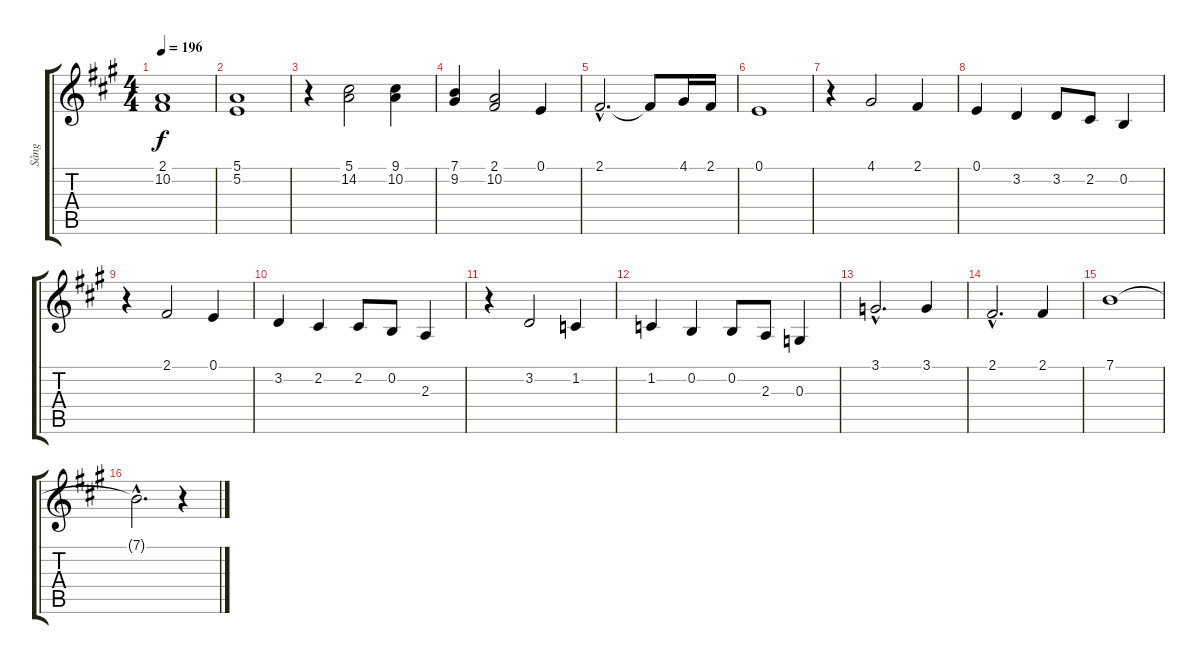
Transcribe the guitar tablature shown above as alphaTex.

\track ("Sång" "Sång") {instrument altosax}
\staff {score tabs}
\tuning (E4 B3 G3 D3 A2 E2) {hide}
\ts (4 4)
\tempo 196
\clef g2
\ks a
(2.1 10.2).1{dy f} |
(5.1 5.2).1 |
r.4 (5.1 14.2).2 (9.1 10.2).4 |
(7.1 9.2).4 (2.1 10.2).2 0.1.4 |
2.1{hac}.2{d} 2.1{t}.8 4.1.16 2.1.16 |
0.1.1 |
r.4 4.1.2 2.1.4 |
0.1.4 3.2.4 3.2.8 2.2.8 0.2.4 |
r.4 2.1.2 0.1.4 |
3.2.4 2.2.4 2.2.8 0.2.8 2.3.4 |
r.4 3.2.2 1.2.4 |
1.2.4 0.2.4 0.2.8 2.3.8 0.3.4 |
3.1{hac}.2{d} 3.1.4 |
2.1{hac}.2{d} 2.1.4 |
7.1.1 |
7.1{hac t}.2{d} r.4
